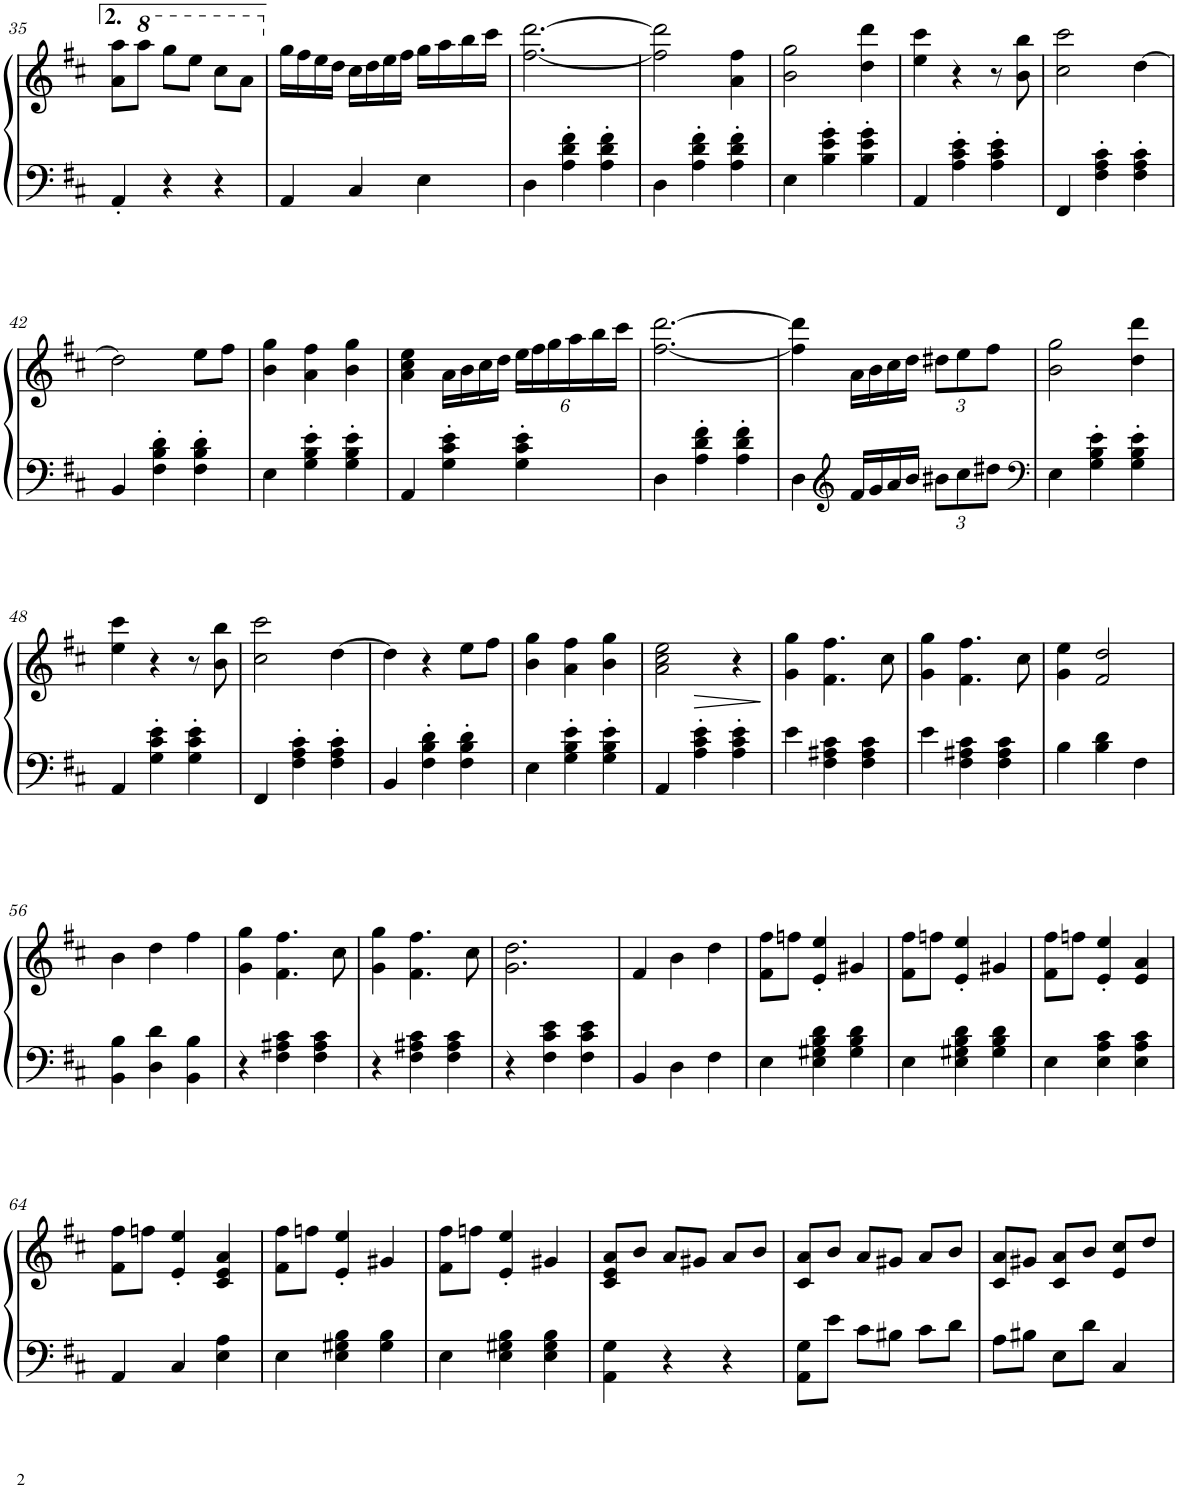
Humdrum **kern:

**kern	**kern
*part1	*part1
*staff2	*staff1
*I"Piano	*
*I'Pno.	*
!!LO:PB:g=z
*clefF4	*clefG2
*k[f#c#]	*k[f#c#]
*M3/4	*M3/4
=35	=35
4AA'/	8a\ 8aa\L
*	*8va
.	8aaa\J
4r	8ggg\L
.	8eee\J
4r	8ccc#\L
.	8aa\J
=36	=36
*	*X8va
4AA/	16gg\LL
.	16ff#\
.	16ee\
.	16dd\JJ
4C#/	16cc#\LL
.	16dd\
.	16ee\
.	16ff#\JJ
4E\	16gg\LL
.	16aa\
.	16bb\
.	16ccc#\JJ
=37	=37
4D\	[2.ff#\ [2.ddd\
4A\' 4d\' 4f#\'	.
4A\' 4d\' 4f#\'	.
=38	=38
4D\	2ff#\] 2ddd\]
4A\' 4d\' 4f#\'	.
4A\' 4d\' 4f#\'	4a\ 4ff#\
=39	=39
4E\	2b\ 2gg\
4B\' 4e\' 4g\'	.
4B\' 4e\' 4g\'	4dd\ 4ddd\
=40	=40
4AA/	4ee\ 4ccc#\
4A\' 4c#\' 4e\'	4r
4A\' 4c#\' 4e\'	8r
.	8b\ 8bb\
=41	=41
4FF#/	2cc#\ 2ccc#\
4F#\' 4A\' 4c#\'	.
4F#\' 4A\' 4c#\'	[4dd\
!!LO:LB:g=z
=42	=42
4BB/	2dd\]
4F#\' 4B\' 4d\'	.
4F#\' 4B\' 4d\'	8ee\L
.	8ff#\J
=43	=43
4E\	4b\ 4gg\
4G\' 4B\' 4e\'	4a\ 4ff#\
4G\' 4B\' 4e\'	4b\ 4gg\
=44	=44
4AA/	4a\ 4cc#\ 4ee\
4G\' 4c#\' 4e\'	16a\LL
.	16b\
.	16cc#\
.	16dd\JJ
*	*Xbrackettup
4G\' 4c#\' 4e\'	24ee\LL
.	24ff#\
.	24gg\
.	24aa\
.	24bb\
.	24ccc#\JJ
=45	=45
4D\	[2.ff#\ [2.ddd\
4A\' 4d\' 4f#\'	.
4A\' 4d\' 4f#\'	.
=46	=46
4D\	4ff#\] 4ddd\]
*clefG2	*
16f#/LL	16a\LL
16g/	16b\
16a/	16cc#\
16b/JJ	16dd\JJ
*Xbrackettup	*
12b#X\L	12dd#X\L
12cc#\	12ee\
12dd#X\J	12ff#\J
=47	=47
*clefF4	*
4E\	2b\ 2gg\
4G\' 4B\' 4e\'	.
4G\' 4B\' 4e\'	4dd\ 4ddd\
!!LO:LB:g=z
=48	=48
4AA/	4ee\ 4ccc#\
4G\' 4c#\' 4e\'	4r
4G\' 4c#\' 4e\'	8r
.	8b\ 8bb\
=49	=49
4FF#/	2cc#\ 2ccc#\
4F#\' 4A\' 4c#\'	.
4F#\' 4A\' 4c#\'	[4dd\
=50	=50
4BB/	4dd\]
4F#\' 4B\' 4d\'	4r
4F#\' 4B\' 4d\'	8ee\L
.	8ff#\J
=51	=51
4E\	4b\ 4gg\
4G\' 4B\' 4e\'	4a\ 4ff#\
4G\' 4B\' 4e\'	4b\ 4gg\
=52	=52
4AA/	2a\ 2cc#\ 2ee\
4A\' 4c#\' 4e\'	.
4A\' 4c#\' 4e\'	4r
=53	=53
4e\	4g\ 4gg\
4F#\ 4A#X\ 4c#\	4.f#\ 4.ff#\
4F#\ 4A#\ 4c#\	.
.	8cc#\
=54	=54
4e\	4g\ 4gg\
4F#\ 4A#X\ 4c#\	4.f#\ 4.ff#\
4F#\ 4A#\ 4c#\	.
.	8cc#\
=55	=55
4B\	4g\ 4ee\
4B\ 4d\	2f#/ 2dd/
4F#\	.
!!LO:LB:g=z
=56	=56
4BB\ 4B\	4b\
4D\ 4d\	4dd\
4BB\ 4B\	4ff#\
=57	=57
4r	4g\ 4gg\
4F#\ 4A#X\ 4c#\	4.f#\ 4.ff#\
4F#\ 4A#\ 4c#\	.
.	8cc#\
=58	=58
4r	4g\ 4gg\
4F#\ 4A#X\ 4c#\	4.f#\ 4.ff#\
4F#\ 4A#\ 4c#\	.
.	8cc#\
=59	=59
4r	2.g\ 2.dd\
4F#\ 4c#\ 4e\	.
4F#\ 4c#\ 4e\	.
=60	=60
4BB/	4f#/
4D\	4b\
4F#\	4dd\
=61	=61
4E\	8f#\ 8ff#\L
.	8ffn\J
4E\ 4G#X\ 4B\ 4d\	4e/' 4ee/'
4G#\ 4B\ 4d\	4g#X/
=62	=62
4E\	8f#\ 8ff#\L
.	8ffn\J
4E\ 4G#X\ 4B\ 4d\	4e/' 4ee/'
4G#\ 4B\ 4d\	4g#X/
=63	=63
4E\	8f#\ 8ff#\L
.	8ffn\J
4E\ 4A\ 4c#\	4e/' 4ee/'
4E\ 4A\ 4c#\	4e/ 4a/
!!LO:LB:g=z
=64	=64
4AA/	8f#\ 8ff#\L
.	8ffn\J
4C#/	4e/' 4ee/'
4E\ 4A\	4c#/ 4e/ 4a/
=65	=65
4E\	8f#\ 8ff#\L
.	8ffn\J
4E\ 4G#X\ 4B\	4e/' 4ee/'
4G#\ 4B\	4g#X/
=66	=66
4E\	8f#\ 8ff#\L
.	8ffn\J
4E\ 4G#X\ 4B\	4e/' 4ee/'
4E\ 4G#\ 4B\	4g#X/
=67	=67
4AA\ 4G\	8c#/ 8e/ 8a/L
.	8b/J
4r	8a/L
.	8g#X/J
4r	8a/L
.	8b/J
=68	=68
8AA\ 8G\L	8c#/ 8a/L
8e\J	8b/J
8c#\L	8a/L
8B#X\J	8g#X/J
8c#\L	8a/L
8d\J	8b/J
=69	=69
8A\L	8c#/ 8a/L
8B#X\J	8g#X/J
8E\L	8c#/ 8a/L
8d\J	8b/J
4C#/	8e/ 8cc#/L
.	8dd/J
=	=
*-	*-
